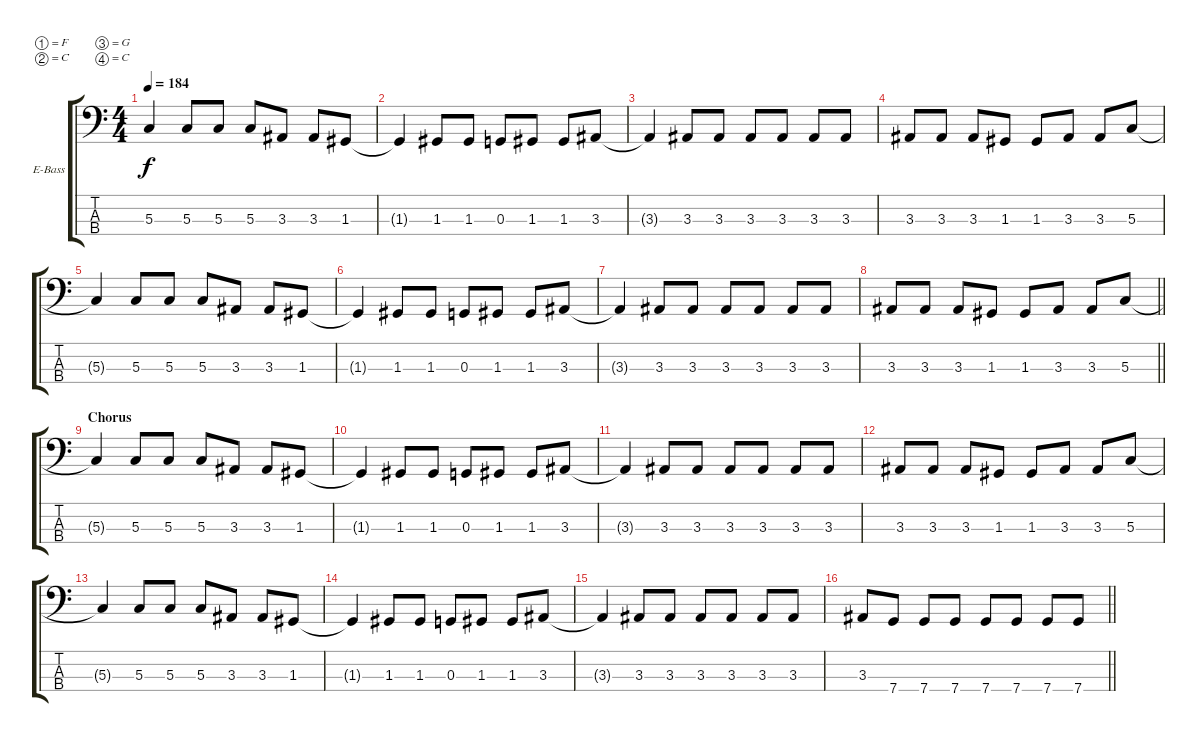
\bracketExtendMode groupsimilarinstruments
\firstSystemTrackNameOrientation horizontal
\otherSystemsTrackNameOrientation horizontal
\track ("Bass" "E-Bass") {instrument electricbassfinger}
\staff {score tabs}
\tuning (F2 C2 G1 C1)
\ts (4 4)
\tempo 184
\clef f4
\ks c
5.3{t}.4{dy f} 5.3.8 5.3.8 5.3.8 3.3.8 3.3.8 1.3.8 |
1.3{t}.4 1.3.8 1.3.8 0.3.8 1.3.8 1.3.8 3.3.8 |
3.3{t}.4 3.3.8 3.3.8 3.3.8 3.3.8 3.3.8 3.3.8 |
3.3.8 3.3.8 3.3.8 1.3.8 1.3.8 3.3.8 3.3.8 5.3.8 |
5.3{t}.4 5.3.8 5.3.8 5.3.8 3.3.8 3.3.8 1.3.8 |
1.3{t}.4 1.3.8 1.3.8 0.3.8 1.3.8 1.3.8 3.3.8 |
3.3{t}.4 3.3.8 3.3.8 3.3.8 3.3.8 3.3.8 3.3.8 |
\barLineRight lightlight
3.3.8 3.3.8 3.3.8 1.3.8 1.3.8 3.3.8 3.3.8 5.3.8 |
\section ("" "Chorus")
5.3{t}.4 5.3.8 5.3.8 5.3.8 3.3.8 3.3.8 1.3.8 |
1.3{t}.4 1.3.8 1.3.8 0.3.8 1.3.8 1.3.8 3.3.8 |
3.3{t}.4 3.3.8 3.3.8 3.3.8 3.3.8 3.3.8 3.3.8 |
3.3.8 3.3.8 3.3.8 1.3.8 1.3.8 3.3.8 3.3.8 5.3.8 |
5.3{t}.4 5.3.8 5.3.8 5.3.8 3.3.8 3.3.8 1.3.8 |
1.3{t}.4 1.3.8 1.3.8 0.3.8 1.3.8 1.3.8 3.3.8 |
3.3{t}.4 3.3.8 3.3.8 3.3.8 3.3.8 3.3.8 3.3.8 |
\barLineRight lightlight
3.3.8 7.4.8 7.4.8 7.4.8 7.4.8 7.4.8 7.4.8 7.4.8
